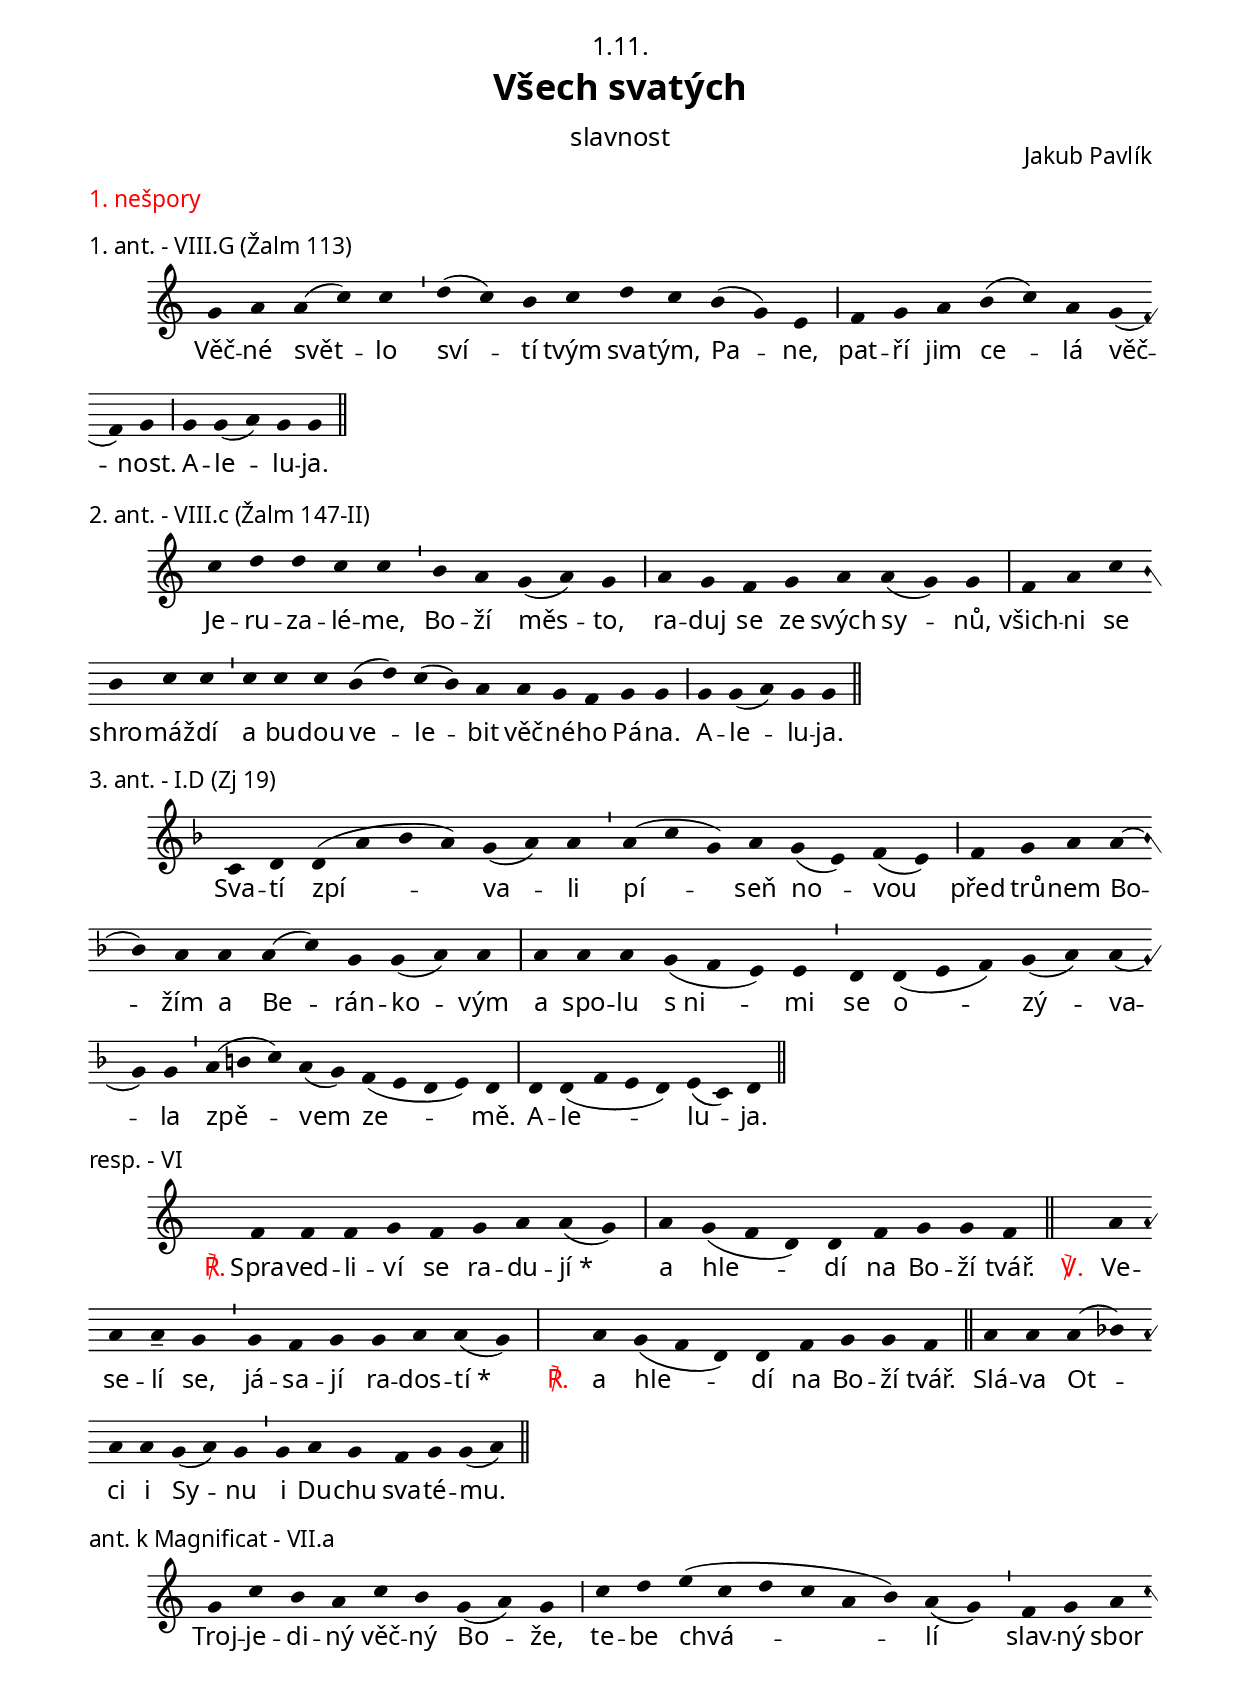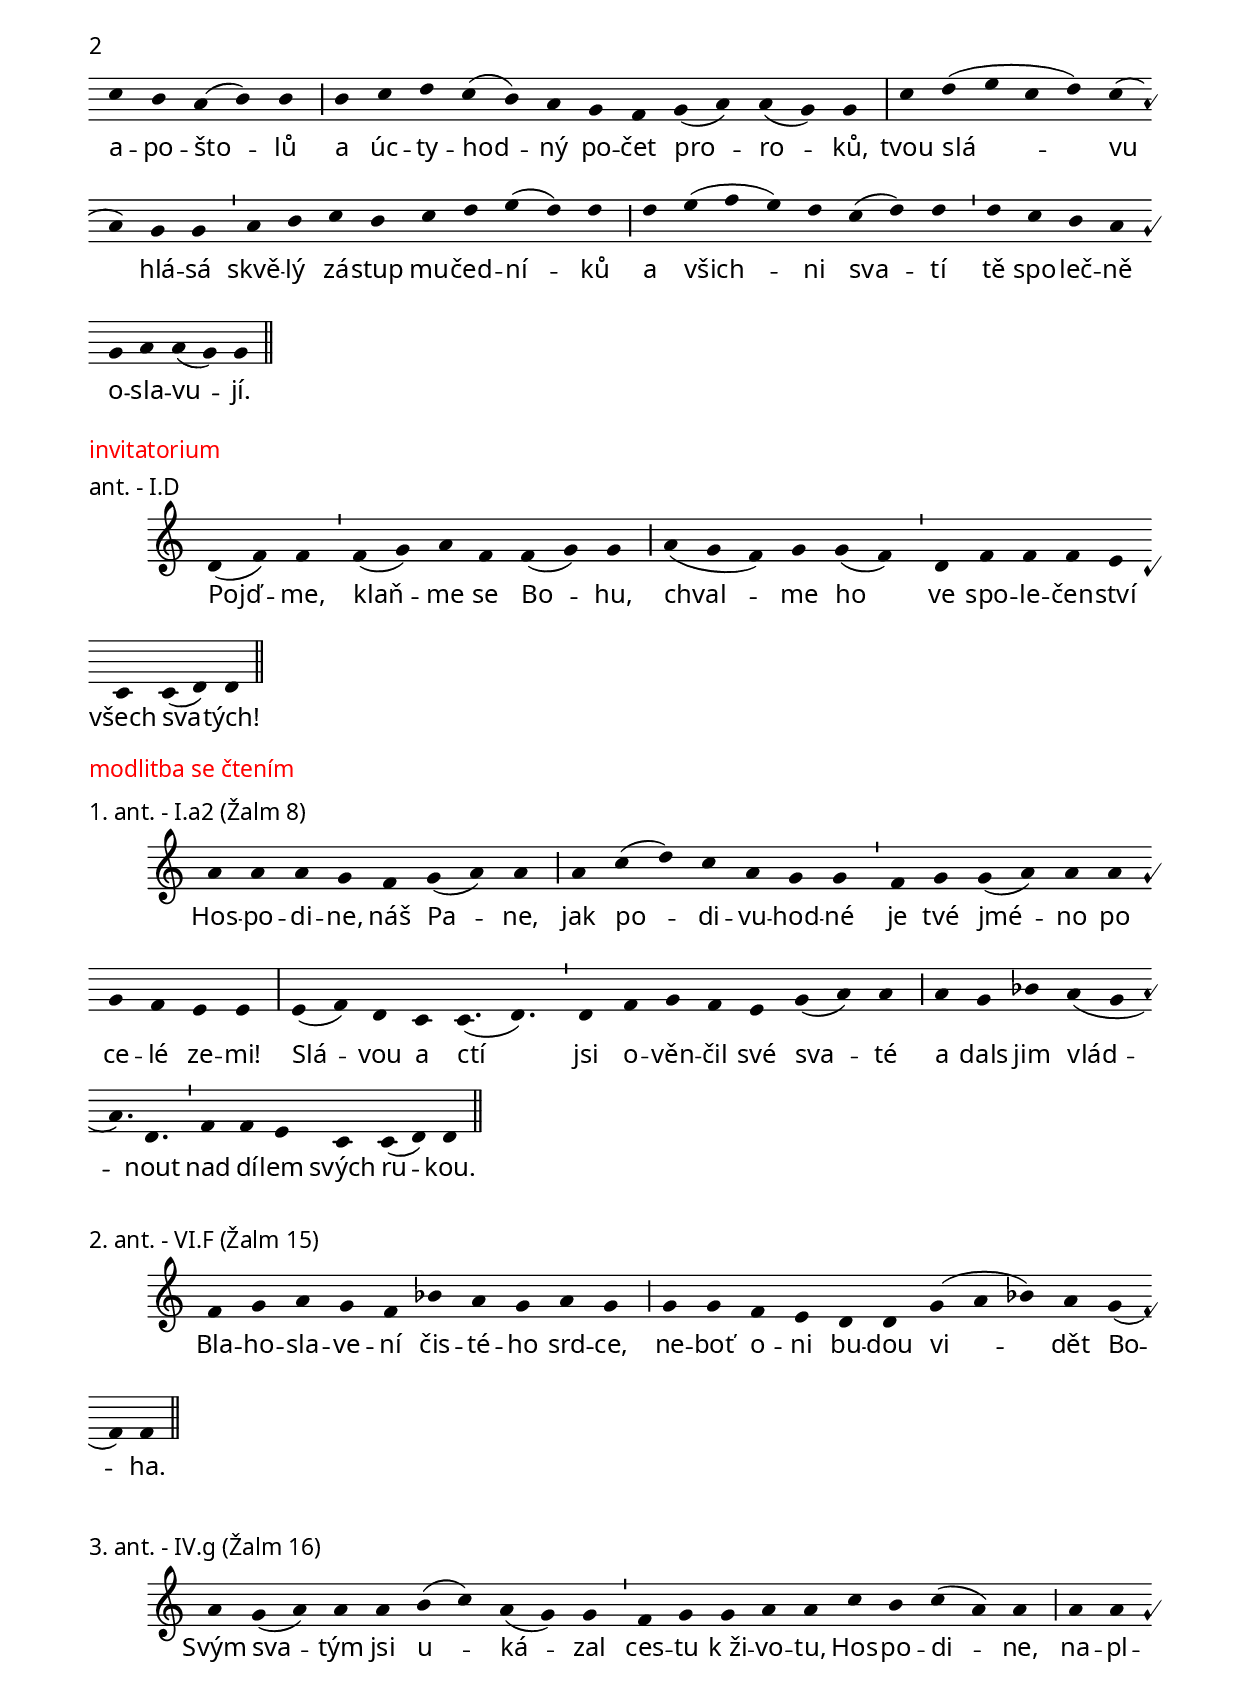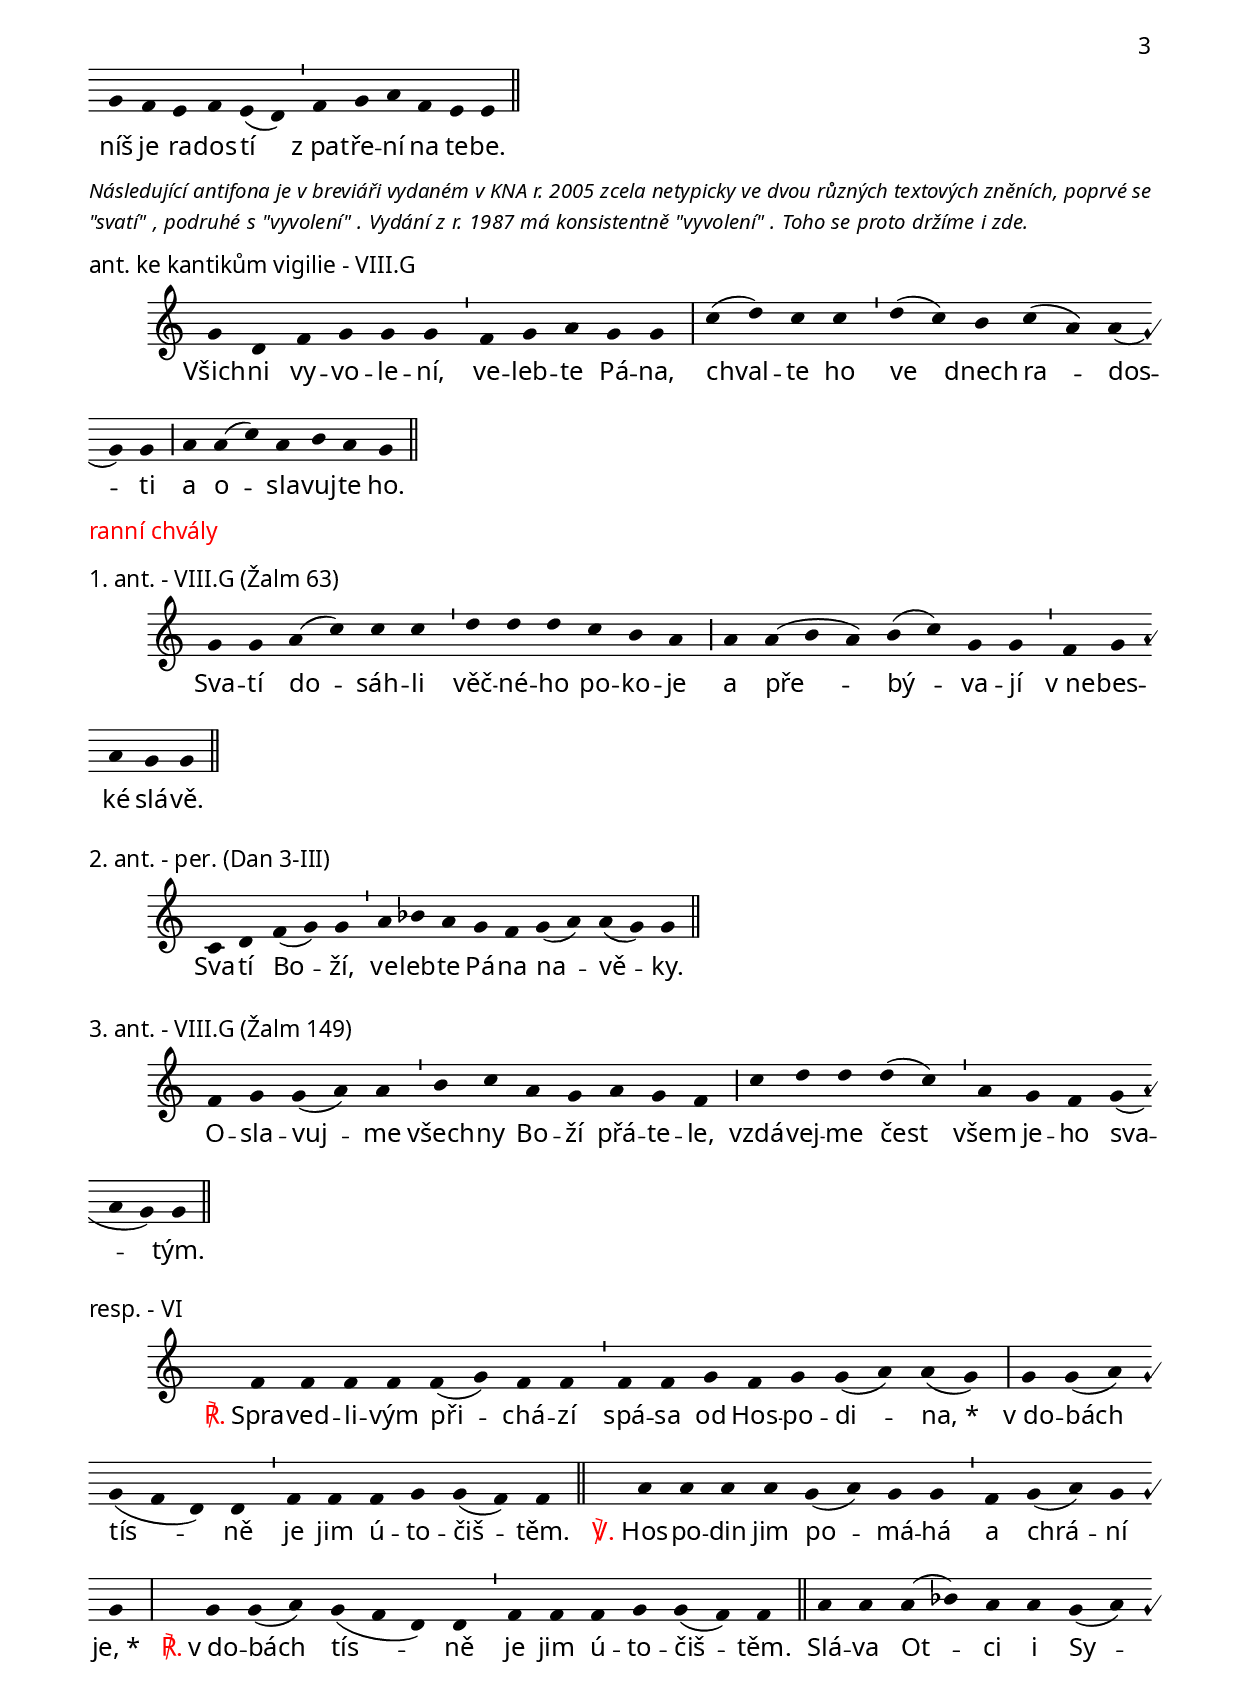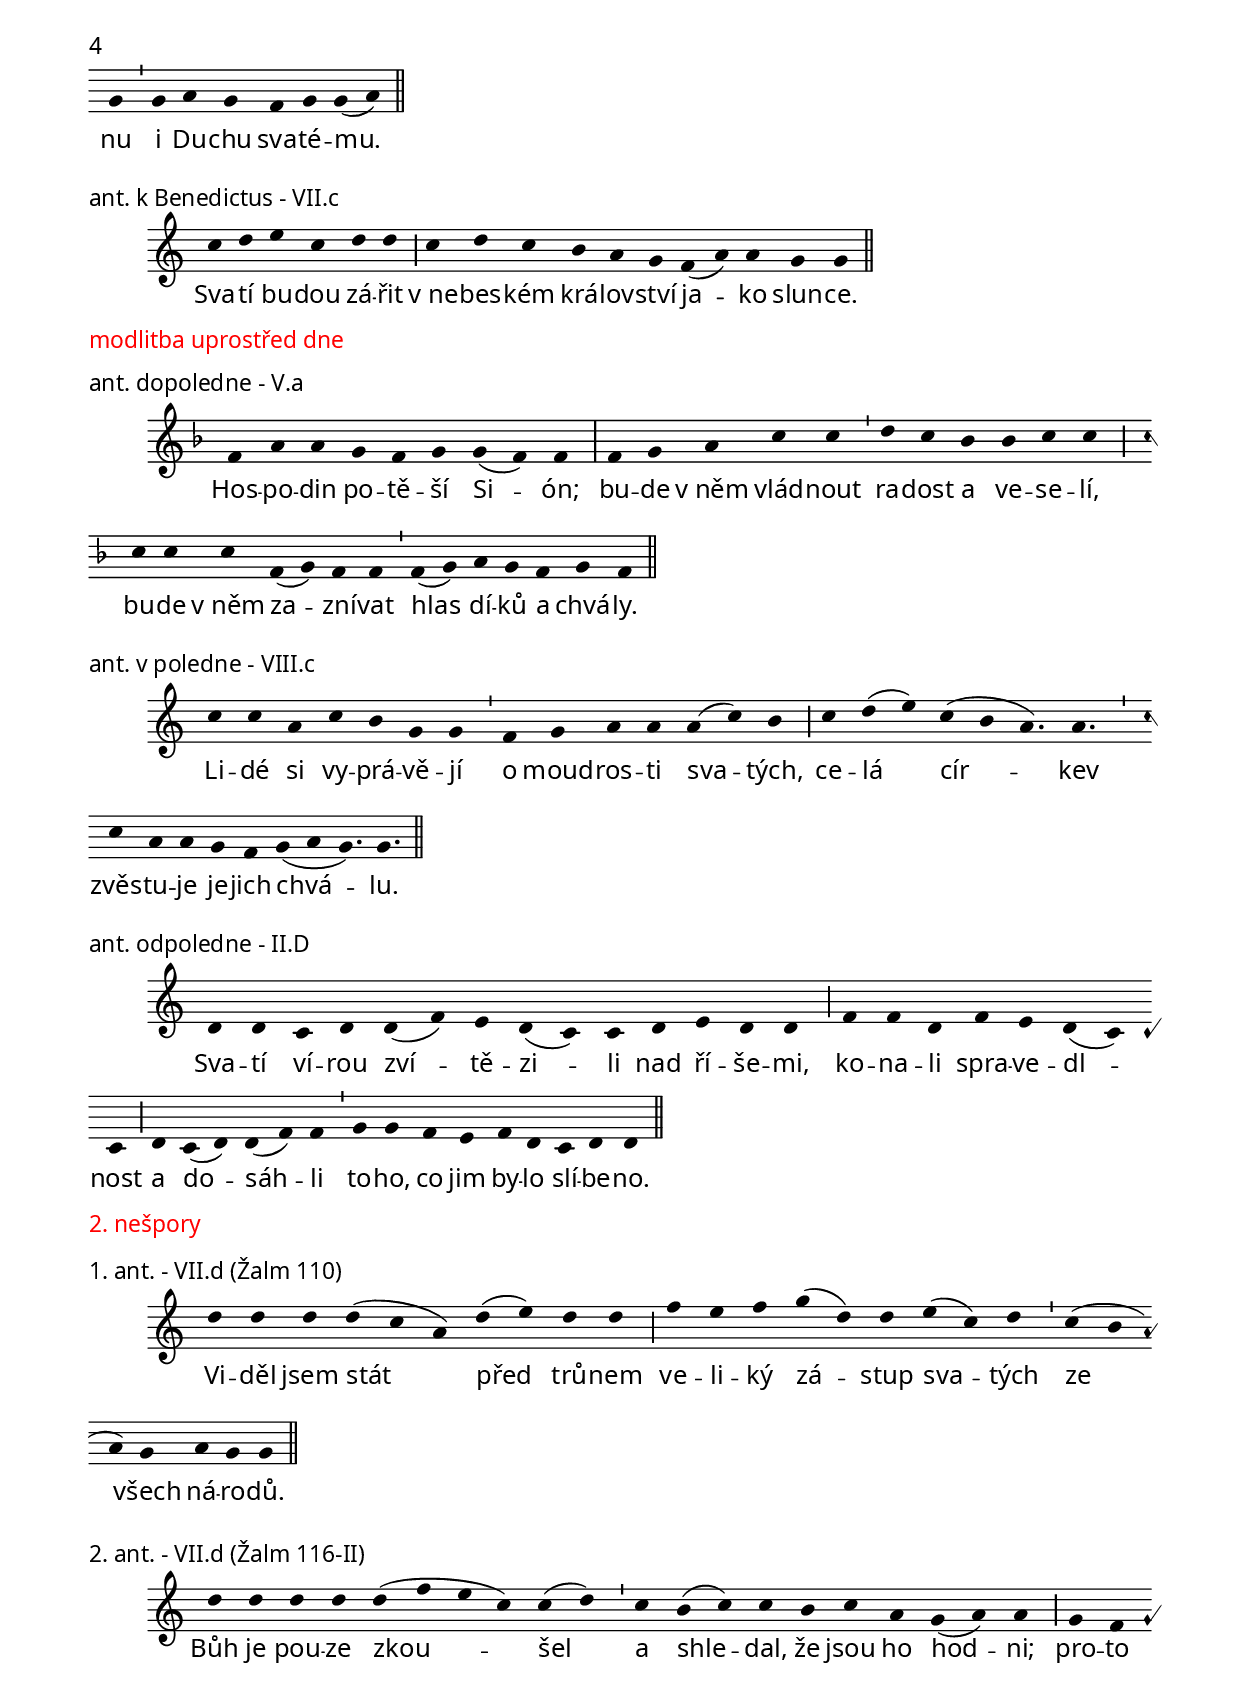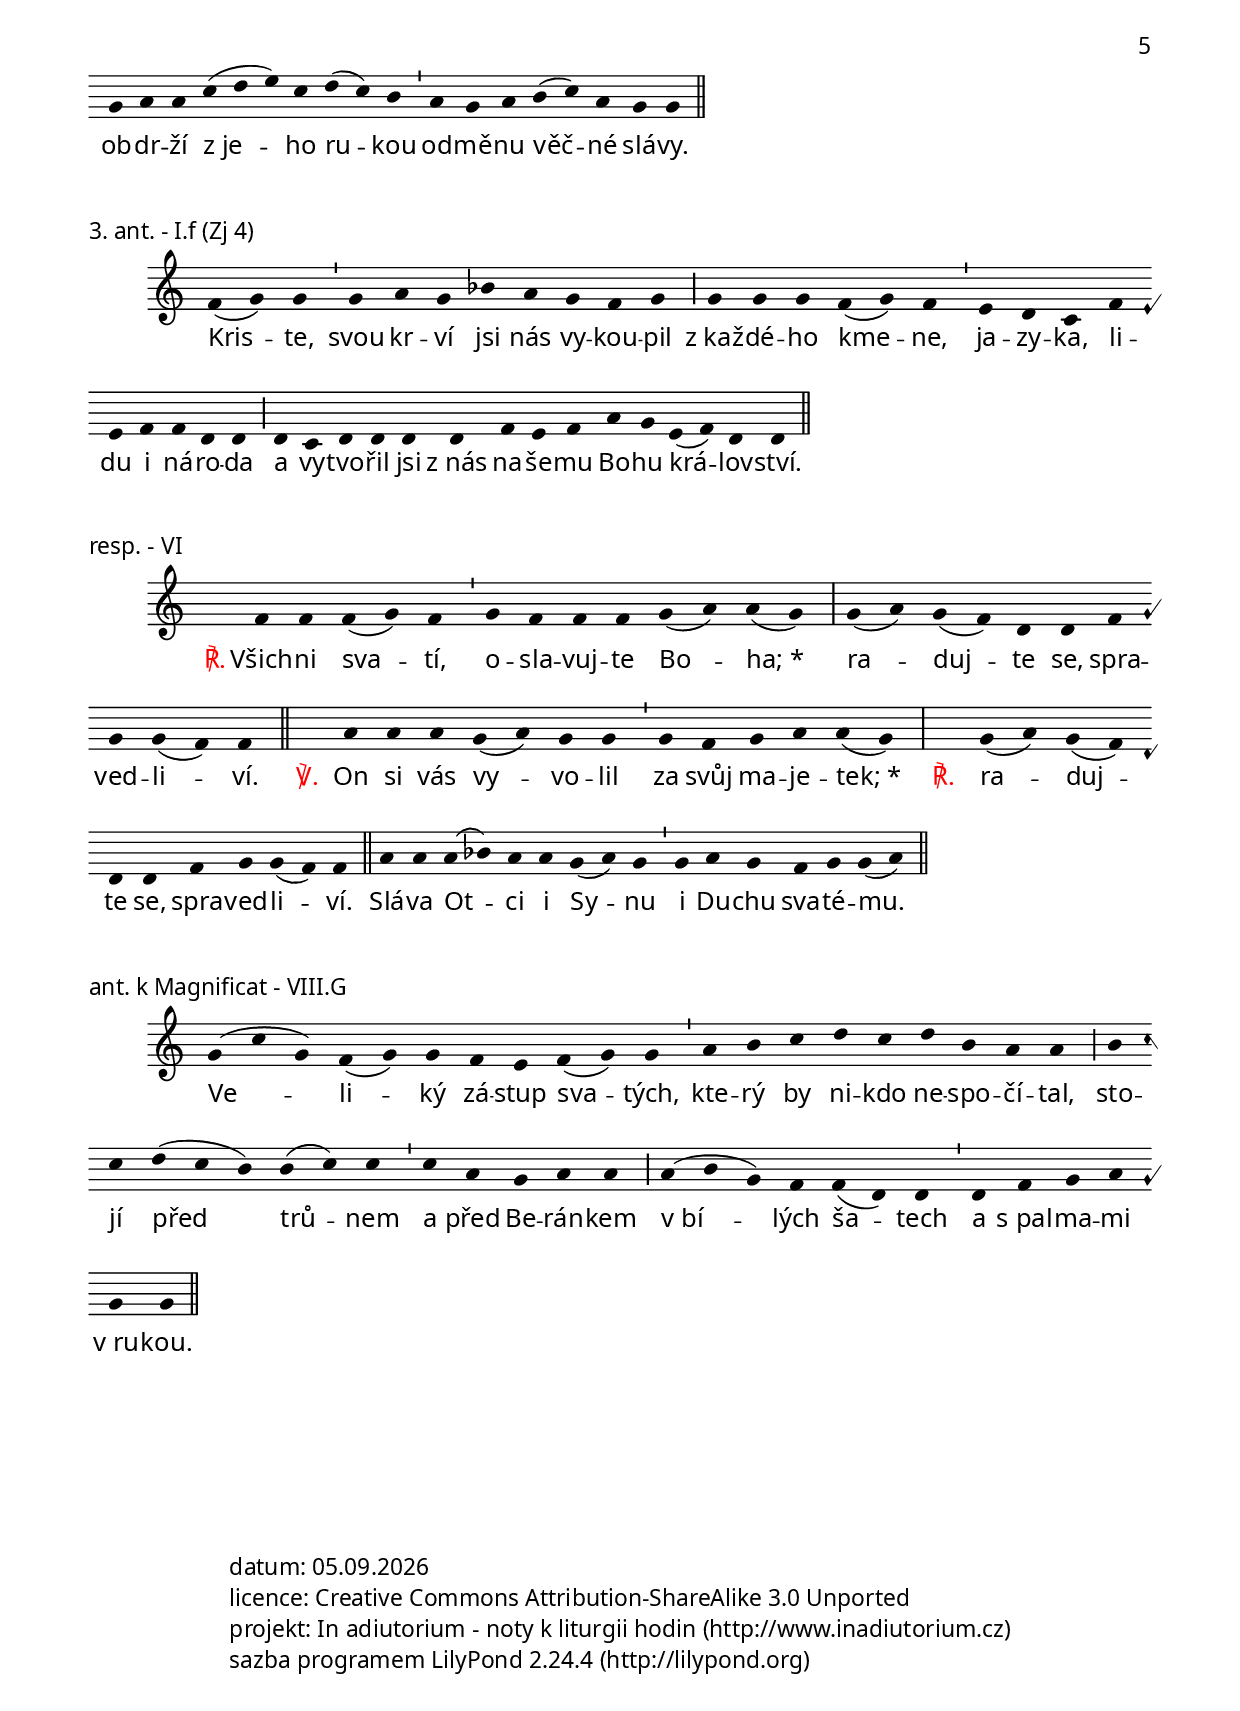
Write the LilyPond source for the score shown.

\version "2.16.0"

\include "../spolecne.ly"
\include "../dilyresponsorii.ly"

\header {
  title = \markup\titleSvatek
            "Všech svatých"
            slavnost
            1.11.
  composer = "Jakub Pavlík"
}

\markup {\nadpisHodinka {"1. nešpory"}}

\score {
  \relative c'' {
    \choralniRezim
    g4 a a( c) c \barMin d( c) b c d c b( g) e \barMaior
    f g a b( c) a g( f) g \barMaior
    g g( a) g g \barFinalis
  }
  \addlyrics {
    Věč -- né svět -- lo sví -- tí tvým sva -- tým, Pa -- ne,
    pat -- ří jim ce -- lá věč -- nost.
    A -- le -- lu -- ja.
  }
  \header {
    quid = "1. ant."
    modus = "VIII"
    differentia = "G"
    psalmus = "Žalm 113"
    id = "1ne-a1"
    fial = "fial://commune/commune_jedenmucednik.ly#1ne-amag-velik"
    piece = \markup {\sestavTitulek}
  }
}

\score {
  \relative c'' {
    \choralniRezim
    c4 d d c c \barMin b a g( a) g \barMaior
    a g f g a a( g) g \barMax
    f a c b c c \barMin
    c c c b( d) c( b) a a g f g g \barMaior
    g g( a) g g \barFinalis
  }
  \addlyrics {
    Je -- ru -- za -- lé -- me, Bo -- ží měs -- to,
    ra -- duj se ze svých sy -- nů,
    všich -- ni se shro -- máž -- dí
    a bu -- dou ve -- le -- bit věč -- né -- ho Pá -- na.
    A -- le -- lu -- ja.
  }
  \header {
    quid = "2. ant."
    modus = "VIII"
    differentia = "c"
    psalmus = "Žalm 147-II"
    id = "1ne-a2"
    fons = "2. část: žaltář, 4.t., pá, r.ch., 2.ant."
    fial = "fial://antifony/tyden4_6patek.ly#rch-ant2?konec&+aleluja"
    piece = \markup {\sestavTitulek}
  }
}

\score {
  \relative c' {
    \key f \major
    \choralniRezim
    c4 d d( a' bes a) g( a) a \barMin a( c g) a g( e) f( e) \barMaior
    f g a a( bes) a a a( c) g g( a) a \barMax
    a a a g( f e) e \barMin d d( e f) g( a) a( g) g \barMin a( b c) a( g) f( e d e) d \barMax

    d d( f e d) e( c) d \barFinalis
  }
  \addlyrics {
    Sva -- tí zpí -- va -- li pí -- seň no -- vou
    před trů -- nem Bo -- žím a Be -- rán -- ko -- vým
    a spo -- lu s_ni -- mi se o -- zý -- va -- la zpě -- vem ze -- mě.

    A -- le -- lu -- ja.
  }
  \header {
    quid = "3. ant."
    modus = "I"
    differentia = "D"
    psalmus = "Zj 19"
    id = "1ne-a3"
    fial = "fial://commune/commune_svatymuz.ly#2ne-a3"
    piece = \markup {\sestavTitulek}
  }
}

\score {
  \relative c' {
    \choralniRezim

    % R
    \neviditelna f
    f4 f f g f g a a( g) \barMax
    a g( f d) d f g g f \barFinalis
    % V
    \neviditelna a
    a4 a a-- g \barMin g f g g a a( g) \barMax
    % R
    \neviditelna a
    a g( f d) d f g g f \barFinalis
    % Slava
    \respVIdoxologie \barFinalis
  }
  \addlyrics {
    \Response Spra -- ved -- li -- ví se ra -- du -- jí_*
    a hle -- dí na Bo -- ží tvář.
    \Verse Ve -- se -- lí se, já -- sa -- jí ra -- dos -- tí_*
    \Response a hle -- dí na Bo -- ží tvář.
    \textRespDoxologie
  }
  \header {
    quid = "resp."
    modus = "VI"
    id = "1ne-r"
    piece = \markup {\sestavTitulekResp}
  }
}

\score {
  \relative c'' {
    \choralniRezim
    g4 c b a c b g( a) g \barMaior
    c d e( c d c a b) a( g) \barMin f g a c b a( b) b \barMaior
    b c d c( b) a g f g( a) a( g) g \barMax

    c d( e c d) c( a) g g \barMin a b c b c d e( d) d \barMaior
    d e( f e) d c( d) d \barMin d c b a g a a( g) g \barFinalis
  }
  \addlyrics {
    Troj -- je -- di -- ný věč -- ný Bo -- že,
    te -- be chvá -- lí slav -- ný sbor a -- po -- što -- lů
    a úc -- ty -- hod -- ný po -- čet pro -- ro -- ků,

    tvou slá -- vu hlá -- sá skvě -- lý zá -- stup mu -- čed -- ní -- ků
    a všich -- ni sva -- tí tě spo -- leč -- ně o -- sla -- vu -- jí.
  }
  \header {
    quid = "ant. k Magnificat"
    modus = "VII"
    differentia = "a"
    psalmus = ""
    placet = "věnovat jí trochu péče, zejm. úvodu"
    id = "1ne-amag"
    piece = \markup {\sestavTitulekBezZalmu}
  }
}

\markup {\nadpisHodinka {"invitatorium"}}

\score {
  \relative c' {
    \choralniRezim
    d( f) f \barMin f( g) a f f( g) g \barMaior
    a( g f) g g( f) \barMin d f f f e c c( d) d \barFinalis
  }
  \addlyrics {
    Pojď -- me, klaň -- me se Bo -- hu,
    chval -- me ho ve spo -- le -- čen -- ství všech sva -- tých!
  }
  \header {
    quid = "ant."
    modus = "I"
    differentia = "D"
    psalmus = ""
    fial = "commune/commune_svatymuz.ly#invit1?zacatek=12"
    id = "invit"
    piece = \markup {\sestavTitulekBezZalmu}
  }
}

\markup {\nadpisHodinka {"modlitba se čtením"}}

\score {
  \relative c'' {
    \choralniRezim
    a4 a a g f g( a) a \barMaior
    a c( d) c a g g \barMin f g g( a) a a g f e e \barMax

    e( f) d c c4.( d) \barMin d4 f g f e g( a) a \barMaior
    a g bes a( g a4.) d, \barMin f4 f e c c( d) d \barFinalis
  }
  \addlyrics {
    Hos -- po -- di -- ne, náš Pa -- ne,
    jak po -- di -- vu -- hod -- né je tvé jmé -- no po ce -- lé ze -- mi!

    Slá -- vou a ctí jsi o -- věn -- čil své sva -- té
    a dals jim vlád -- nout nad dí -- lem svých ru -- kou.
  }
  \header {
    quid = "1. ant."
    modus = "I"
    differentia = "a2"
    psalmus = "Žalm 8"
    fial = "sanktoral/0705cyrilametodej.ly#2ne-a2"
    id = "mc-a1"
    piece = \markup {\sestavTitulek}
  }
}

\score {
  \relative c' {
    \choralniRezim
    f4 g a g f bes a g a g \barMaior
    g g f e d d g( a bes) a g( f) f \barFinalis
  }
  \addlyrics {
    Bla -- ho -- sla -- ve -- ní čis -- té -- ho srd -- ce,
    ne -- boť o -- ni bu -- dou vi -- dět Bo -- ha.
  }
  \header {
    quid = "2. ant."
    modus = "VI"
    differentia = "F"
    psalmus = "Žalm 15"
    fial = "antifony/tyden1_2pondeli.ly#ne-ant2"
    id = "mc-a2"
    piece = \markup {\sestavTitulek}
  }
}

\score {
  \relative c'' {
    \choralniRezim
    a4 g( a) a a b( c) a( g) g \barMin
    f g g a a
    c b c( a) a \barMaior
    a a g f e f e( d) \barMin
    f g a f e e \barFinalis
  }
  \addlyrics {
    Svým sva -- tým jsi u -- ká -- zal
    ces -- tu k_ži -- vo -- tu,
    Hos -- po -- di -- ne,
    na -- pl -- níš je ra -- dos -- tí
    z_pat -- ře -- ní na te -- be.
  }
  \header {
    quid = "3. ant."
    modus = "IV"
    differentia = "g"
    psalmus = "Žalm 16"
    id = "mc-a3"
    piece = \markup {\sestavTitulek}
  }
}

\markup\justify\small\italic{
  Následující antifona je v breviáři vydaném v KNA r. 2005
  zcela netypicky ve dvou různých textových zněních,
  poprvé se "\"svatí\"", podruhé s "\"vyvolení\"".
  Vydání z r. 1987 má konsistentně "\"vyvolení\"".
  Toho se proto držíme i zde.
}

\score {
  \relative c'' {
    \choralniRezim
    g4 d f g g g \barMin f g a g g \barMax
    c( d) c c \barMin d( c) b c( a) a( g) g \barMaior
    a a( c) a b a g \barFinalis
  }
  \addlyrics {
    Všich -- ni vy -- vo -- le -- ní,
    ve -- leb -- te Pá -- na,
    chval -- te ho ve dnech ra -- dos -- ti
    a o -- sla -- vuj -- te ho.
  }
  \header {
    quid = "ant. ke kantikům vigilie"
    modus = "VIII"
    differentia = "G"
    psalmus = ""
    fial = "antifony/velikonoce_tyden1_3utery.ly#rch-a2?konec=16&-aleluja"
    id = "mc-avig"
    piece = \markup {\sestavTitulekBezZalmu}
  }
}

\markup {\nadpisHodinka {"ranní chvály"}}

\score {
  \relative c'' {
    \choralniRezim
    g4 g a( c) c c \barMin d d d c b a \barMaior
    a a( b a) b( c) g g \barMin  f g a g g \barFinalis
  }
  \addlyrics {
    Sva -- tí do -- sáh -- li věč -- né -- ho po -- ko -- je
    a pře -- bý -- va -- jí v_ne -- bes -- ké slá -- vě.
  }
  \header {
    quid = "1. ant."
    modus = "VIII"
    differentia = "G"
    psalmus = "Žalm 63"
    id = "rch-a1"
    fial = "fial://commune/commune_jedenmucednik.ly#2ne-amag"
    piece = \markup {\sestavTitulek}
  }
}

\score {
  \relative c' {
    \choralniRezim
    c4 d f( g) g \barMin
    a bes a g f g( a) a( g) g \barFinalis
  }
  \addlyrics {
    Sva -- tí Bo -- ží,
    ve -- leb -- te Pá -- na na -- vě -- ky.
  }
  \header {
    quid = "2. ant."
    modus = "per"
    differentia = ""
    psalmus = "Dan 3-III"
    fial = "commune/commune_jedenmucednik.ly#rch-a2?-aleluja&konec=11"
    id = "rch-a2"
    piece = \markup {\sestavTitulek}
  }
}

\score {
  \relative c' {
    \choralniRezim
    f4 g g( a) a \barMin b c a g a g f \barMaior
    c' d d d( c) \barMin a g f g( a g) g \barFinalis
  }
  \addlyrics {
    O -- sla -- vuj -- me všech -- ny Bo -- ží přá -- te -- le,
    vzdá -- vej -- me čest všem je -- ho sva -- tým.
  }
  \header {
    quid = "3. ant."
    modus = "VIII"
    differentia = "G"
    psalmus = "Žalm 149"
    id = "rch-a3"
    piece = \markup {\sestavTitulek}
  }
}

\score {
  \relative c' {
    \choralniRezim

    % R
    \neviditelna f
    f4 f f f f( g) f f \barMin f f g f g g( a) a( g) \barMax
    g g( a) g( f d) d \barMin f f f g g( f) f \barFinalis
    % V
    \neviditelna a
    a4 a a a g( a) g g \barMin f g( a) g g \barMax
    % R
    \neviditelna a
    g g( a) g( f d) d \barMin f f f g g( f) f \barFinalis
    % Slava
    \respVIdoxologie \barFinalis
  }
  \addlyrics {
    \Response Spra -- ved -- li -- vým při -- chá -- zí spá -- sa od Hos -- po -- di -- na,_*
    v_do -- bách tís -- ně je jim ú -- to -- čiš -- těm.
    \Verse Hos -- po -- din jim po -- má -- há a chrá -- ní je,_*
    \Response v_do -- bách tís -- ně je jim ú -- to -- čiš -- těm.
    \textRespDoxologie
  }
  \header {
    quid = "resp."
    modus = "VI"
    id = "rch-r"
    fons = "commune více muč., 2. nešp."
    fial = "fial://commune/commune_vicemucedniku.ly#2ne-resp"
    piece = \markup {\sestavTitulekResp}
  }
}

\score {
  \relative c'' {
    \choralniRezim
    c4 d e c d d \barMaior
    c d c b a g f( a) a g g \barFinalis
  }
  \addlyrics {
    Sva -- tí bu -- dou zá -- řit
    v_ne -- bes -- kém krá -- lov -- ství ja -- ko slun -- ce.
  }
  \header {
    quid = "ant. k Benedictus"
    modus = "VII"
    differentia = "c"
    psalmus = ""
    id = "rch-aben"
    piece = \markup {\sestavTitulekBezZalmu}
  }
}

\markup {\nadpisHodinka {"modlitba uprostřed dne"}}

\score {
  \relative c' {
    \choralniRezim
    \key f \major
    f4 a a g f g g( f) f \barMax
    f g a c c \barMin d c bes bes c c \barMaior
    c c c f,( g) f f \barMin f( g) a g f g f \barFinalis
  }
  \addlyrics {
    Hos -- po -- din po -- tě -- ší Si -- ón;
    bu -- de v_něm vlád -- nout ra -- dost a ve -- se -- lí,
    bu -- de v_něm za -- zní -- vat hlas dí -- ků a chvá -- ly.
  }
  \header {
    quid = "ant. dopoledne"
    modus = "V"
    differentia = "a"
    psalmus = ""
    id = "tercie"
    piece = \markup {\sestavTitulekBezZalmu}
  }
}

\score {
  \relative c'' {
    \choralniRezim
    c4 c a c b g g \barMin f g a a a( c) b \barMaior
    c d( e) c( b a4.) a \barMin c4 a a g f g( a g4.) g \barFinalis
  }
  \addlyrics {
    Li -- dé si vy -- prá -- vě -- jí o moud -- ros -- ti sva -- tých,
    ce -- lá cír -- kev zvěs -- tu -- je je -- jich chvá -- lu.
  }
  \header {
    quid = "ant. v poledne"
    modus = "VIII"
    differentia = "c"
    psalmus = ""
    id = "sexta"
    piece = \markup {\sestavTitulekBezZalmu}
  }
}

\score {
  \relative c' {
    \choralniRezim
    d4 d c d d( f) e d( c) c d e d d \barMaior
    f f d f e d( c) c \barMaior
    d c( d) d( f) f \barMin g g f e f d c d d \barFinalis
  }
  \addlyrics {
    Sva -- tí ví -- rou zví -- tě -- zi -- li nad ří -- še -- mi,
    ko -- na -- li spra -- ve -- dl -- nost
    a do -- sáh -- li to -- ho, co jim by -- lo slí -- be -- no.
  }
  \header {
    quid = "ant. odpoledne"
    modus = "II"
    differentia = "D"
    psalmus = ""
    id = "nona"
    piece = \markup {\sestavTitulekBezZalmu}
  }
}

\markup {\nadpisHodinka {"2. nešpory"}}

\score {
  \relative c'' {
    \choralniRezim
    d4 d d d( c a) d( e) d d \barMaior
    f e f g( d) d e( c) d \barMin c( b a) g a g g  \barFinalis
  }
  \addlyrics {
    Vi -- děl jsem stát před trů -- nem
    ve -- li -- ký zá -- stup sva -- tých ze všech ná -- ro -- dů.
  }
  \header {
    quid = "1. ant."
    modus = "VII"
    differentia = "d"
    psalmus = "Žalm 110"
    placet = "závěr málo uspokojivý"
    id = "2ne-a1"
    piece = \markup {\sestavTitulek}
  }
}

\score {
  \relative c'' {
    \choralniRezim
    d4 d d d d( f e c) c( d) \barMin
    c b( c) c b c a g( a) a \barMaior
    g f g a a c( d e) c d( c) b \barMin
    a g a b( c) a g g \barFinalis
  }
  \addlyrics {
    Bůh je pou -- ze zkou -- šel
    a shle -- dal, že jsou ho hod -- ni;
    pro -- to ob -- dr -- ží z_je -- ho ru -- kou
    od -- mě -- nu věč -- né slá -- vy.
  }
  \header {
    quid = "2. ant."
    modus = "VII"
    differentia = "d"
    psalmus = "Žalm 116-II"
    id = "2ne-a2"
    piece = \markup {\sestavTitulek}
  }
}

\score {
  \relative c' {
    \choralniRezim
    f4( g) g \barMin g a g bes a g f g \barMaior
    g g g f( g) f \barMin e d c f e f f d d \barMaior
    d c d d d d f e f a g e( f) d d \barFinalis
  }
  \addlyrics {
    Kris -- te, svou kr -- ví jsi nás vy -- kou -- pil
    z_kaž -- dé -- ho kme -- ne, ja -- zy -- ka, li -- du i ná -- ro -- da
    a vy -- tvo -- řil jsi z_nás na -- še -- mu Bo -- hu krá -- lov -- ství.
  }
  \header {
    quid = "3. ant."
    modus = "I"
    differentia = "f"
    psalmus = "Zj 4"
    id = "2ne-a3"
    placet = "melodie na prvním 'jsi' mě sice nedráždí, ale pravděpodobně není zcela košer"
    piece = \markup {\sestavTitulek}
  }
}

\score {
  \relative c' {
    \choralniRezim

    % R
    \neviditelna c
    f f f( g) f \barMin g f f f g( a) a( g) \barMax
    g( a) g( f) d d f g g( f) f \barFinalis
    % V
    \neviditelna a
    a a a g( a) g g \barMin g f g a a( g) \barMax
    % R
    \neviditelna a
    g( a) g( f) d d f g g( f) f \barFinalis
    % Slava
    \respVIdoxologie \barFinalis
  }
  \addlyrics {
    \Response Všich -- ni sva -- tí, o -- sla -- vuj -- te Bo -- ha;_*
    ra -- duj -- te se, spra -- ved -- li -- ví.
    \Verse On si vás vy -- vo -- lil za svůj ma -- je -- tek;_*
    \Response ra -- duj -- te se, spra -- ved -- li -- ví.
    \textRespDoxologie
  }
  \header {
    quid = "resp."
    modus = "VI"
    id = "2ne-r"
    piece = \markup {\sestavTitulekResp}
  }
}

\score {
  \relative c'' {
    \choralniRezim
    g4( c g) f( g) g f e f( g) g \barMin
    a b c d c d b a a \barMaior
    b c d( c b) b( c) c \barMin c a g a a \barMaior
    a( b g) f f( d) d \barMin d f g a g g \barFinalis
  }
  \addlyrics {
    Ve -- li -- ký zá -- stup sva -- tých,
    kte -- rý by ni -- kdo ne -- spo -- čí -- tal,
    sto -- jí před trů -- nem a před Be -- rán -- kem
    v_bí -- lých ša -- tech a s_pal -- ma -- mi v_ru -- kou.
  }
  \header {
    quid = "ant. k Magnificat"
    modus = "VIII"
    differentia = "G"
    psalmus = ""
    placet = "postup _v bílých šatech_ je hodně nestandardní"
    id = "2ne-amag"
    piece = \markup {\sestavTitulekBezZalmu}
  }
}